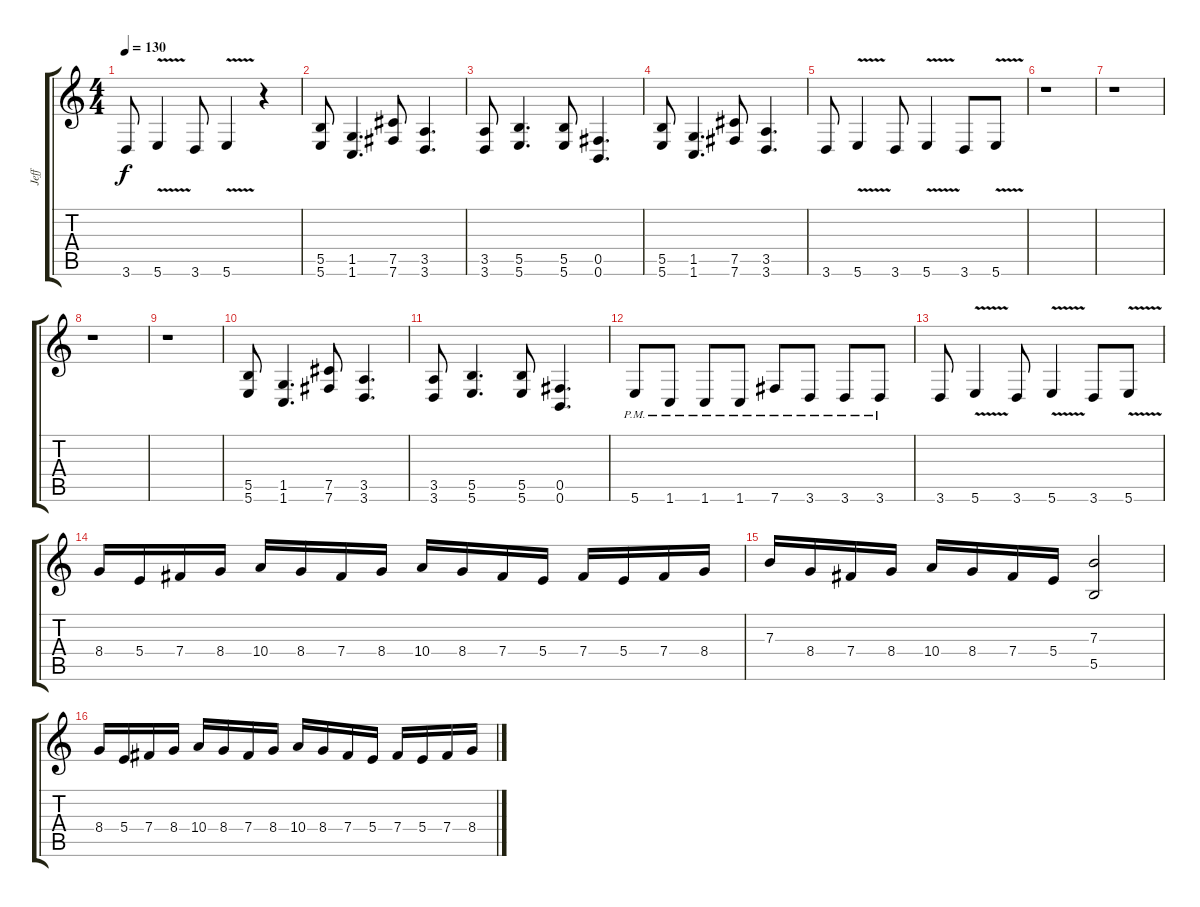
\track ("Jeff" "Jeff") {instrument distortionguitar}
\staff {score tabs}
\tuning (Db4 Ab3 E3 B2 Gb2 B1) {hide}
\ts (4 4)
\tempo 130
\clef g2
\ks c
3.6.8{dy f} 5.6{v}.4 3.6.8 5.6{v}.4 r.4 |
(5.5 5.6).8 (1.5 1.6).4{d} (7.5 7.6).8 (3.5 3.6).4{d} |
(3.5 3.6).8 (5.5 5.6).4{d} (5.5 5.6).8 (0.5 0.6).4{d} |
(5.5 5.6).8 (1.5 1.6).4{d} (7.5 7.6).8 (3.5 3.6).4{d} |
3.6.8 5.6{v}.4 3.6.8 5.6{v}.4 3.6.8 5.6{v}.8 |
r.1 |
r.1 |
r.1 |
r.1 |
(5.5 5.6).8 (1.5 1.6).4{d} (7.5 7.6).8 (3.5 3.6).4{d} |
(3.5 3.6).8 (5.5 5.6).4{d} (5.5 5.6).8 (0.5 0.6).4{d} |
5.6{pm}.8 1.6{pm}.8 1.6{pm}.8 1.6{pm}.8 7.6{pm}.8 3.6{pm}.8 3.6{pm}.8 3.6{pm}.8 |
3.6.8 5.6{v}.4 3.6.8 5.6{v}.4 3.6.8 5.6{v}.8 |
8.4.16 5.4.16 7.4.16 8.4.16 10.4.16 8.4.16 7.4.16 8.4.16 10.4.16 8.4.16 7.4.16 5.4.16 7.4.16 5.4.16 7.4.16 8.4.16 |
7.3.16 8.4.16 7.4.16 8.4.16 10.4.16 8.4.16 7.4.16 5.4.16 (7.3 5.5).2 |
8.4.16 5.4.16 7.4.16 8.4.16 10.4.16 8.4.16 7.4.16 8.4.16 10.4.16 8.4.16 7.4.16 5.4.16 7.4.16 5.4.16 7.4.16 8.4.16
